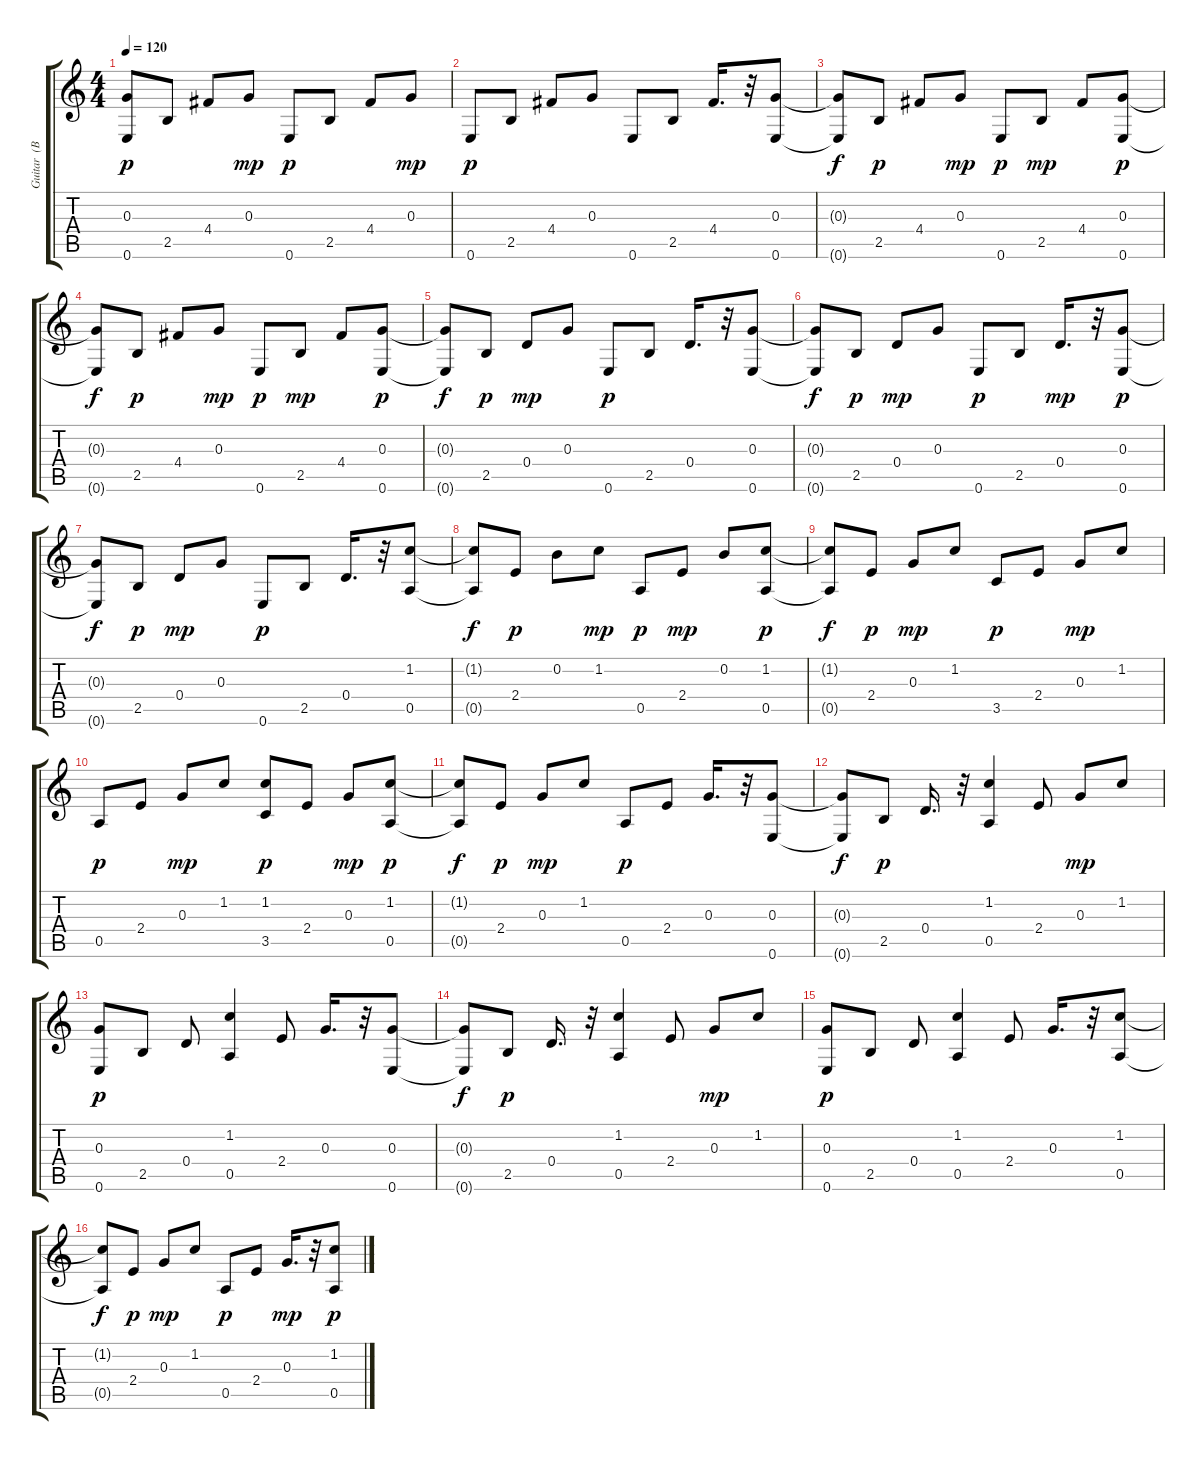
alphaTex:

\track ("Guitar  (BB)" "Guitar  (B") {instrument electricguitarmuted}
\staff {score tabs}
\tuning (E4 B3 G3 D3 A2 E2) {hide}
\ts (4 4)
\tempo 120
\clef g2
\ks c
(0.3 0.6).8{dy p} 2.5.8 4.4.8 0.3.8{dy mp} 0.6.8{dy p} 2.5.8 4.4.8 0.3.8{dy mp} |
0.6.8{dy p} 2.5.8 4.4.8 0.3.8 0.6.8 2.5.8 4.4.16{d} r.32 (0.3 0.6).8 |
(0.3{t} 0.6{t}).8{dy f} 2.5.8{dy p} 4.4.8 0.3.8{dy mp} 0.6.8{dy p} 2.5.8{dy mp} 4.4.8 (0.3 0.6).8{dy p} |
(0.3{t} 0.6{t}).8{dy f} 2.5.8{dy p} 4.4.8 0.3.8{dy mp} 0.6.8{dy p} 2.5.8{dy mp} 4.4.8 (0.3 0.6).8{dy p} |
(0.3{t} 0.6{t}).8{dy f} 2.5.8{dy p} 0.4.8{dy mp} 0.3.8 0.6.8{dy p} 2.5.8 0.4.16{d} r.32 (0.3 0.6).8 |
(0.3{t} 0.6{t}).8{dy f} 2.5.8{dy p} 0.4.8{dy mp} 0.3.8 0.6.8{dy p} 2.5.8 0.4.16{d dy mp} r.32 (0.3 0.6).8{dy p} |
(0.3{t} 0.6{t}).8{dy f} 2.5.8{dy p} 0.4.8{dy mp} 0.3.8 0.6.8{dy p} 2.5.8 0.4.16{d} r.32 (1.2 0.5).8 |
(1.2{t} 0.5{t}).8{dy f} 2.4.8{dy p} 0.2.8 1.2.8{dy mp} 0.5.8{dy p} 2.4.8{dy mp} 0.2.8 (1.2 0.5).8{dy p} |
(1.2{t} 0.5{t}).8{dy f} 2.4.8{dy p} 0.3.8{dy mp} 1.2.8 3.5.8{dy p} 2.4.8 0.3.8{dy mp} 1.2.8 |
0.5.8{dy p} 2.4.8 0.3.8{dy mp} 1.2.8 (1.2 3.5).8{dy p} 2.4.8 0.3.8{dy mp} (1.2 0.5).8{dy p} |
(1.2{t} 0.5{t}).8{dy f} 2.4.8{dy p} 0.3.8{dy mp} 1.2.8 0.5.8{dy p} 2.4.8 0.3.16{d} r.32 (0.3 0.6).8 |
(0.3{t} 0.6{t}).8{dy f} 2.5.8{dy p} 0.4.16{d} r.32 (1.2 0.5).4 2.4.8 0.3.8{dy mp} 1.2.8 |
(0.3 0.6).8{dy p} 2.5.8 0.4.8 (1.2 0.5).4 2.4.8 0.3.16{d} r.32 (0.3 0.6).8 |
(0.3{t} 0.6{t}).8{dy f} 2.5.8{dy p} 0.4.16{d} r.32 (1.2 0.5).4 2.4.8 0.3.8{dy mp} 1.2.8 |
(0.3 0.6).8{dy p} 2.5.8 0.4.8 (1.2 0.5).4 2.4.8 0.3.16{d} r.32 (1.2 0.5).8 |
(1.2{t} 0.5{t}).8{dy f} 2.4.8{dy p} 0.3.8{dy mp} 1.2.8 0.5.8{dy p} 2.4.8 0.3.16{d dy mp} r.32 (1.2 0.5).8{dy p}
